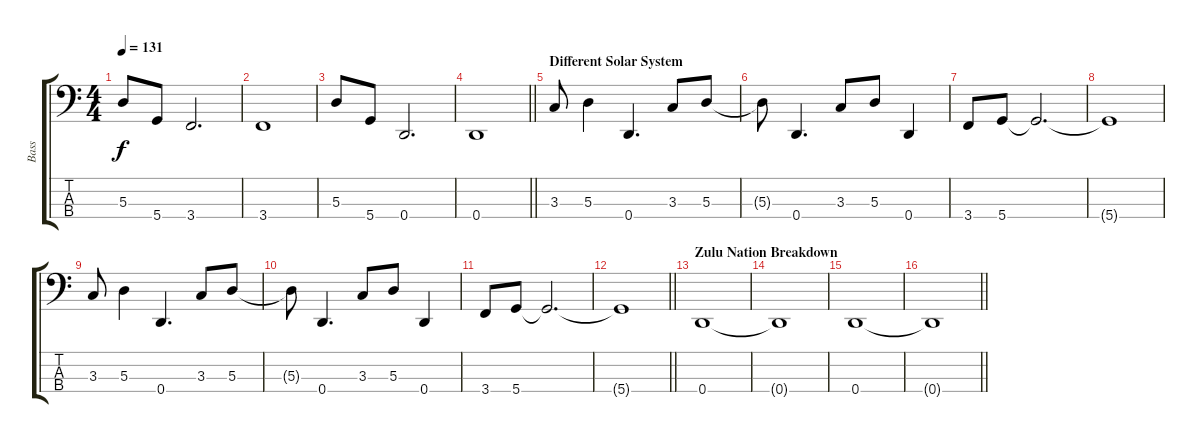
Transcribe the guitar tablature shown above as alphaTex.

\track ("Bass" "Bass") {instrument electricbassfinger}
\staff {score tabs}
\tuning (G2 D2 A1 D1) {hide}
\ts (4 4)
\tempo 131
\clef f4
\ks c
5.3.8{dy f} 5.4.8 3.4.2{d} |
3.4.1 |
5.3.8 5.4.8 0.4.2{d} |
\barLineRight lightlight
0.4.1 |
\section ("" "Different Solar System")
3.3.8 5.3.4 0.4.4{d} 3.3.8 5.3.8 |
5.3{t}.8 0.4.4{d} 3.3.8 5.3.8 0.4.4 |
3.4.8 5.4.8 5.4{t}.2{d} |
5.4{t}.1 |
3.3.8 5.3.4 0.4.4{d} 3.3.8 5.3.8 |
5.3{t}.8 0.4.4{d} 3.3.8 5.3.8 0.4.4 |
3.4.8 5.4.8 5.4{t}.2{d} |
\barLineRight lightlight
5.4{t}.1 |
\section ("" "Zulu Nation Breakdown")
0.4.1 |
0.4{t}.1 |
0.4.1 |
\barLineRight lightlight
0.4{t}.1
